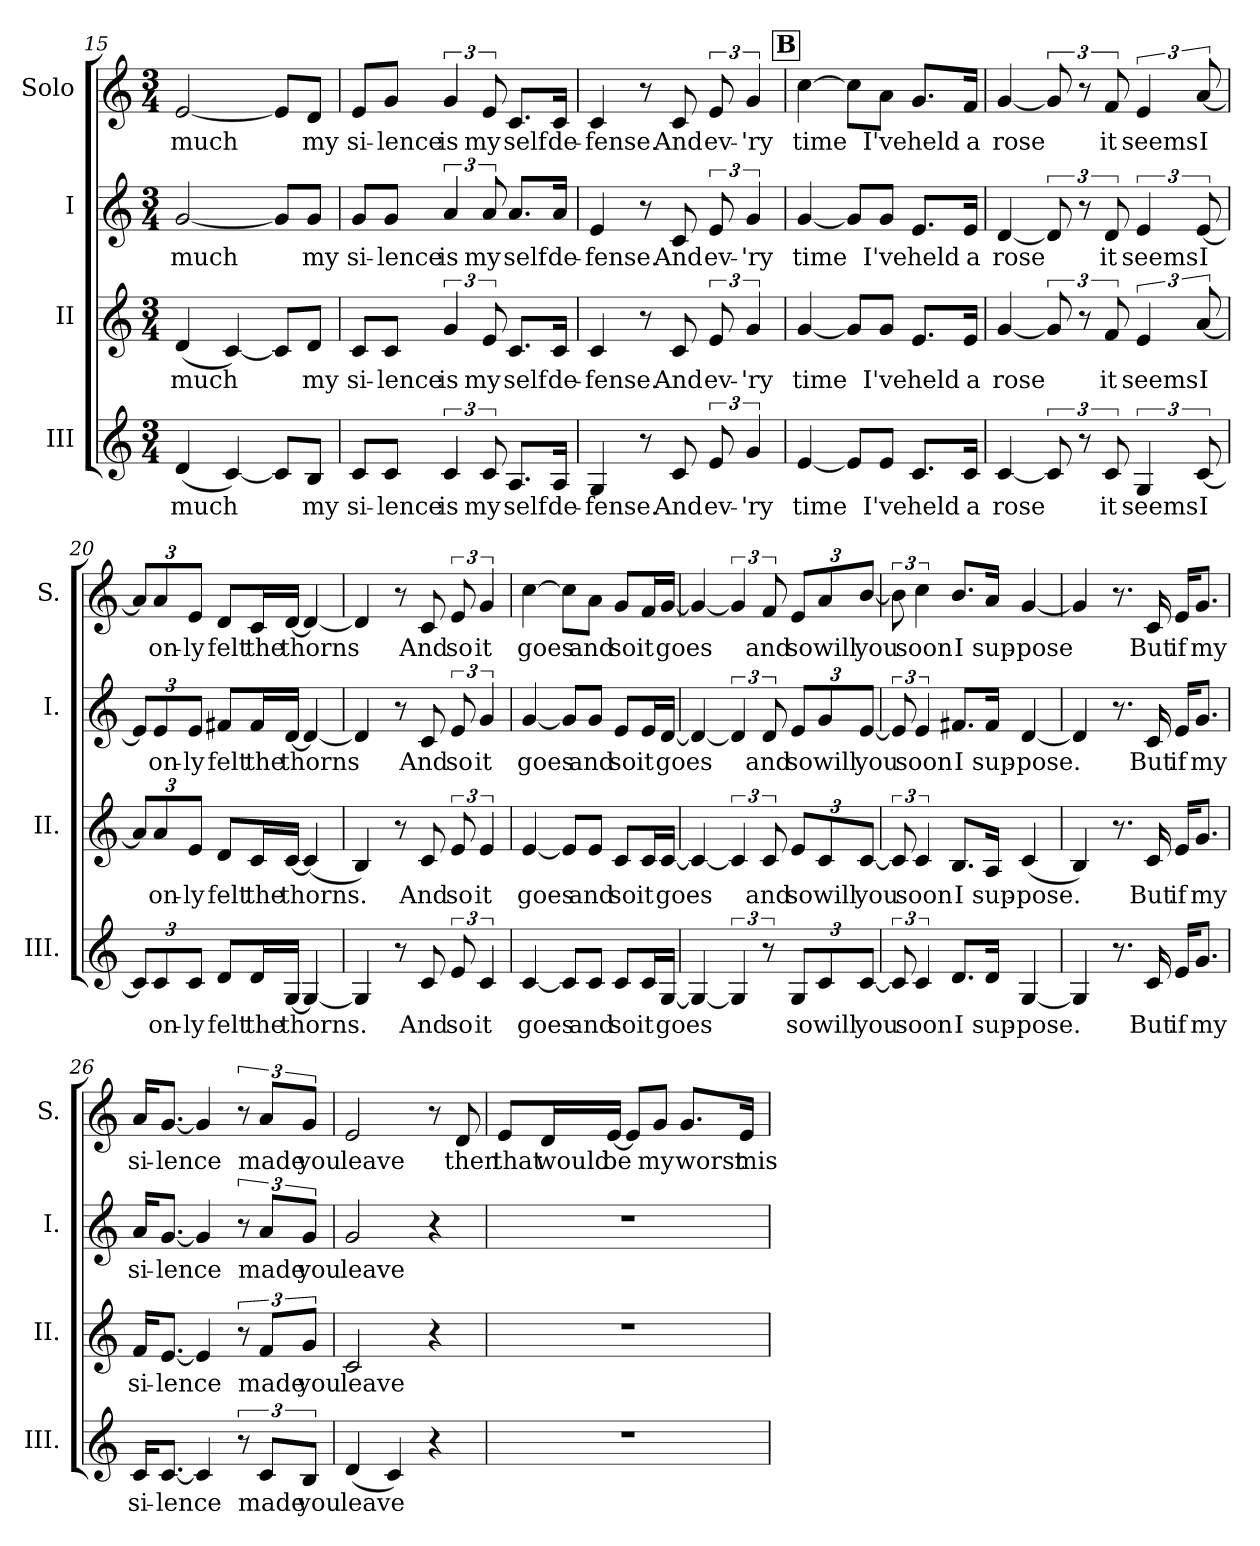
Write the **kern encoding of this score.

**kern	**text	**kern	**text	**kern	**text	**kern	**text
*part4	*part4	*part3	*part3	*part2	*part2	*part1	*part1
*staff4	*staff4	*staff3	*staff3	*staff2	*staff2	*staff1	*staff1
*I"III	*	*I"II	*	*I"I	*	*I"Solo	*
*I'III.	*	*I'II.	*	*I'I.	*	*I'S.	*
*clefG2	*	*clefG2	*	*clefG2	*	*clefG2	*
*k[]	*	*k[]	*	*k[]	*	*k[]	*
*M3/4	*	*M3/4	*	*M3/4	*	*M3/4	*
=15	=15	=15	=15	=15	=15	=15	=15
!	!LO:LY:b	!	!LO:LY:b	!	!LO:LY:b	!	!LO:LY:b
(<4d/	much	(<4d/	much	[2g/	much	[2e/	much
[4c/)	.	[4c/)	.	.	.	.	.
8c/L]	.	8c/L]	.	8g/L]	.	8e/L]	.
!	!LO:LY:b	!	!LO:LY:b	!	!LO:LY:b	!	!LO:LY:b
8B/J	my	8d/J	my	8g/J	my	8d/J	my
!!LO:LB:g=z
=16	=16	=16	=16	=16	=16	=16	=16
!	!LO:LY:b	!	!LO:LY:b	!	!LO:LY:b	!	!LO:LY:b
8c/L	si-	8c/L	si-	8g/L	si-	8e/L	si-
!	!LO:LY:b	!	!LO:LY:b	!	!LO:LY:b	!	!LO:LY:b
8c/J	-lence	8c/J	-lence	8g/J	-lence	8g/J	-lence
!	!LO:LY:b	!	!LO:LY:b	!	!LO:LY:b	!	!LO:LY:b
6c/	is	6g/	is	6a/	is	6g/	is
!	!LO:LY:b	!	!LO:LY:b	!	!LO:LY:b	!	!LO:LY:b
12c/	my	12e/	my	12a/	my	12e/	my
!	!LO:LY:b	!	!LO:LY:b	!	!LO:LY:b	!	!LO:LY:b
8.A/L	self	8.c/L	self	8.a/L	self	8.c/L	self
!	!LO:LY:b	!	!LO:LY:b	!	!LO:LY:b	!	!LO:LY:b
16A/Jk	de-	16c/Jk	de-	16a/Jk	de-	16c/Jk	de-
=17	=17	=17	=17	=17	=17	=17	=17
!	!LO:LY:b	!	!LO:LY:b	!	!LO:LY:b	!	!LO:LY:b
4G/	-fense.	4c/	-fense.	4e/	-fense.	4c/	-fense.
8r	.	8r	.	8r	.	8r	.
!	!LO:LY:b	!	!LO:LY:b	!	!LO:LY:b	!	!LO:LY:b
8c/	And	8c/	And	8c/	And	8c/	And
!	!LO:LY:b	!	!LO:LY:b	!	!LO:LY:b	!	!LO:LY:b
12e/	ev-	12e/	ev-	12e/	ev-	12e/	ev-
!	!LO:LY:b	!	!LO:LY:b	!	!LO:LY:b	!	!LO:LY:b
6g/	-'ry	6g/	-'ry	6g/	-'ry	6g/	-'ry
!!LO:REH:place=s1:a:B:fs=14:t=B
=18	=18	=18	=18	=18	=18	=18	=18
!	!LO:LY:b	!	!LO:LY:b	!	!LO:LY:b	!	!LO:LY:b
[4e/	time	[4g/	time	[4g/	time	[4cc\	time
8e/L]	.	8g/L]	.	8g/L]	.	8cc\L]	.
!	!LO:LY:b	!	!LO:LY:b	!	!LO:LY:b	!	!LO:LY:b
8e/J	I've	8g/J	I've	8g/J	I've	8a\J	I've
!	!LO:LY:b	!	!LO:LY:b	!	!LO:LY:b	!	!LO:LY:b
8.c/L	held	8.e/L	held	8.e/L	held	8.g/L	held
!	!LO:LY:b	!	!LO:LY:b	!	!LO:LY:b	!	!LO:LY:b
16c/Jk	a	16e/Jk	a	16e/Jk	a	16f/Jk	a
=19	=19	=19	=19	=19	=19	=19	=19
!	!LO:LY:b	!	!LO:LY:b	!	!LO:LY:b	!	!LO:LY:b
[4c/	rose	[4g/	rose	[4d/	rose	[4g/	rose
12c/]	.	12g/]	.	12d/]	.	12g/]	.
12r	.	12r	.	12r	.	12r	.
!	!LO:LY:b	!	!LO:LY:b	!	!LO:LY:b	!	!LO:LY:b
12c/	it	12f/	it	12d/	it	12f/	it
!	!LO:LY:b	!	!LO:LY:b	!	!LO:LY:b	!	!LO:LY:b
6G/	seems	6e/	seems	6e/	seems	6e/	seems
!	!LO:LY:b	!	!LO:LY:b	!	!LO:LY:b	!	!LO:LY:b
[12c/	I	[12a/	I	[12e/	I	[12a/	I
!!LO:PB:g=z
=20	=20	=20	=20	=20	=20	=20	=20
*Xbrackettup	*	*Xbrackettup	*	*Xbrackettup	*	*Xbrackettup	*
12c/L]	.	12a/L]	.	12e/L]	.	12a/L]	.
!	!LO:LY:b	!	!LO:LY:b	!	!LO:LY:b	!	!LO:LY:b
12c/	on-	12a/	on-	12e/	on-	12a/	on-
!	!LO:LY:b	!	!LO:LY:b	!	!LO:LY:b	!	!LO:LY:b
12c/J	-ly	12e/J	-ly	12e/J	-ly	12e/J	-ly
!	!LO:LY:b	!	!LO:LY:b	!	!LO:LY:b	!	!LO:LY:b
8d/L	felt	8d/L	felt	8f#X/L	felt	8d/L	felt
!	!LO:LY:b	!	!LO:LY:b	!	!LO:LY:b	!	!LO:LY:b
16d/L	the	16c/L	the	16f#/L	the	16c/L	the
!	!LO:LY:b	!	!LO:LY:b	!	!LO:LY:b	!	!LO:LY:b
[16G/JJ	thorns.	[16c/JJ	thorns.	[16d/JJ	thorns	[16d/JJ	thorns
4G/_	.	(<4c/]	.	4d/_	.	4d/_	.
=21	=21	=21	=21	=21	=21	=21	=21
4G/]	.	4B/)	.	4d/]	.	4d/]	.
8r	.	8r	.	8r	.	8r	.
!	!LO:LY:b	!	!LO:LY:b	!	!LO:LY:b	!	!LO:LY:b
8c/	And	8c/	And	8c/	And	8c/	And
*brackettup	*	*	*	*	*	*	*
!	!LO:LY:b	!	!	!	!	!	!
*	*	*brackettup	*	*	*	*	*
!	!	!	!LO:LY:b	!	!	!	!
*	*	*	*	*brackettup	*	*	*
!	!	!	!	!	!LO:LY:b	!	!
*	*	*	*	*	*	*brackettup	*
!	!	!	!	!	!	!	!LO:LY:b
12e/	so	12e/	so	12e/	so	12e/	so
!	!LO:LY:b	!	!LO:LY:b	!	!LO:LY:b	!	!LO:LY:b
6c/	it	6e/	it	6g/	it	6g/	it
=22	=22	=22	=22	=22	=22	=22	=22
!	!LO:LY:b	!	!LO:LY:b	!	!LO:LY:b	!	!LO:LY:b
[4c/	goes	[4e/	goes	[4g/	goes	[4cc\	goes
8c/L]	.	8e/L]	.	8g/L]	.	8cc\L]	.
!	!LO:LY:b	!	!LO:LY:b	!	!LO:LY:b	!	!LO:LY:b
8c/J	and	8e/J	and	8g/J	and	8a\J	and
!	!LO:LY:b	!	!LO:LY:b	!	!LO:LY:b	!	!LO:LY:b
8c/L	so	8c/L	so	8e/L	so	8g/L	so
!	!LO:LY:b	!	!LO:LY:b	!	!LO:LY:b	!	!LO:LY:b
16c/L	it	16c/L	it	16e/L	it	16f/L	it
!	!LO:LY:b	!	!LO:LY:b	!	!LO:LY:b	!	!LO:LY:b
[16G/JJ	goes	[16c/JJ	goes	[16d/JJ	goes	[16g/JJ	goes
=23	=23	=23	=23	=23	=23	=23	=23
4G/_	.	4c/_	.	4d/_	.	4g/_	.
6G/]	.	6c/]	.	6d/]	.	6g/]	.
!	!	!	!LO:LY:b	!	!LO:LY:b	!	!LO:LY:b
12r	.	12c/	and	12d/	and	12f/	and
*Xbrackettup	*	*	*	*	*	*	*
!	!LO:LY:b	!	!	!	!	!	!
*	*	*Xbrackettup	*	*	*	*	*
!	!	!	!LO:LY:b	!	!	!	!
*	*	*	*	*Xbrackettup	*	*	*
!	!	!	!	!	!LO:LY:b	!	!
*	*	*	*	*	*	*Xbrackettup	*
!	!	!	!	!	!	!	!LO:LY:b
12G/L	so	12e/L	so	12e/L	so	12e/L	so
!	!LO:LY:b	!	!LO:LY:b	!	!LO:LY:b	!	!LO:LY:b
12c/	will	12c/	will	12g/	will	12a/	will
!	!LO:LY:b	!	!LO:LY:b	!	!LO:LY:b	!	!LO:LY:b
[12c/J	you	[12c/J	you	[12e/J	you	[12b/J	you
!!LO:LB:g=z
=24	=24	=24	=24	=24	=24	=24	=24
*brackettup	*	*brackettup	*	*brackettup	*	*brackettup	*
12c/]	.	12c/]	.	12e/]	.	12b\]	.
!	!LO:LY:b	!	!LO:LY:b	!	!LO:LY:b	!	!LO:LY:b
6c/	soon	6c/	soon	6e/	soon	6cc\	soon
!	!LO:LY:b	!	!LO:LY:b	!	!LO:LY:b	!	!LO:LY:b
8.d/L	I	8.B/L	I	8.f#X/L	I	8.b/L	I
!	!LO:LY:b	!	!LO:LY:b	!	!LO:LY:b	!	!LO:LY:b
16d/Jk	sup-	16A/Jk	sup-	16f#/Jk	sup-	16a/Jk	sup-
!	!LO:LY:b	!	!LO:LY:b	!	!LO:LY:b	!	!LO:LY:b
[4G/	-pose.	(<4c/	-pose.	[4d/	-pose.	[4g/	-pose
=25	=25	=25	=25	=25	=25	=25	=25
4G/]	.	4B/)	.	4d/]	.	4g/]	.
8.r	.	8.r	.	8.r	.	8.r	.
!	!LO:LY:b	!	!LO:LY:b	!	!LO:LY:b	!	!LO:LY:b
16c/	But	16c/	But	16c/	But	16c/	But
!	!LO:LY:b	!	!LO:LY:b	!	!LO:LY:b	!	!LO:LY:b
16e/KL	if	16e/KL	if	16e/KL	if	16e/KL	if
!	!LO:LY:b	!	!LO:LY:b	!	!LO:LY:b	!	!LO:LY:b
8.g/J	my	8.g/J	my	8.g/J	my	8.g/J	my
=26	=26	=26	=26	=26	=26	=26	=26
!	!LO:LY:b	!	!LO:LY:b	!	!LO:LY:b	!	!LO:LY:b
16c/KL	si-	16f/KL	si-	16a/KL	si-	16a/KL	si-
!	!LO:LY:b	!	!LO:LY:b	!	!LO:LY:b	!	!LO:LY:b
[8.c/J	-lence	[8.e/J	-lence	[8.g/J	-lence	[8.g/J	-lence
4c/]	.	4e/]	.	4g/]	.	4g/]	.
12r	.	12r	.	12r	.	12r	.
!	!LO:LY:b	!	!LO:LY:b	!	!LO:LY:b	!	!LO:LY:b
12c/L	made	12f/L	made	12a/L	made	12a/L	made
!	!LO:LY:b	!	!LO:LY:b	!	!LO:LY:b	!	!LO:LY:b
12B/J	you	12g/J	you	12g/J	you	12g/J	you
=27	=27	=27	=27	=27	=27	=27	=27
!	!LO:LY:b	!	!LO:LY:b	!	!LO:LY:b	!	!LO:LY:b
(<4d/	leave	2c/	leave	2g/	leave	2e/	leave
4c/)	.	.	.	.	.	.	.
4r	.	4r	.	4r	.	8r	.
!	!	!	!	!	!	!	!LO:LY:b
.	.	.	.	.	.	8d/	then
=28	=28	=28	=28	=28	=28	=28	=28
!	!	!	!	!	!	!	!LO:LY:b
2.r	.	2.r	.	2.r	.	8e/L	that
!	!	!	!	!	!	!	!LO:LY:b
.	.	.	.	.	.	16d/L	would
!	!	!	!	!	!	!	!LO:LY:b
.	.	.	.	.	.	[16e/JJ	be
.	.	.	.	.	.	8e/L]	.
!	!	!	!	!	!	!	!LO:LY:b
.	.	.	.	.	.	8g/J	my
!	!	!	!	!	!	!	!LO:LY:b
.	.	.	.	.	.	8.g/L	worst
!	!	!	!	!	!	!	!LO:LY:b
.	.	.	.	.	.	16e/Jk	mis-
=	=	=	=	=	=	=	=
*-	*-	*-	*-	*-	*-	*-	*-
